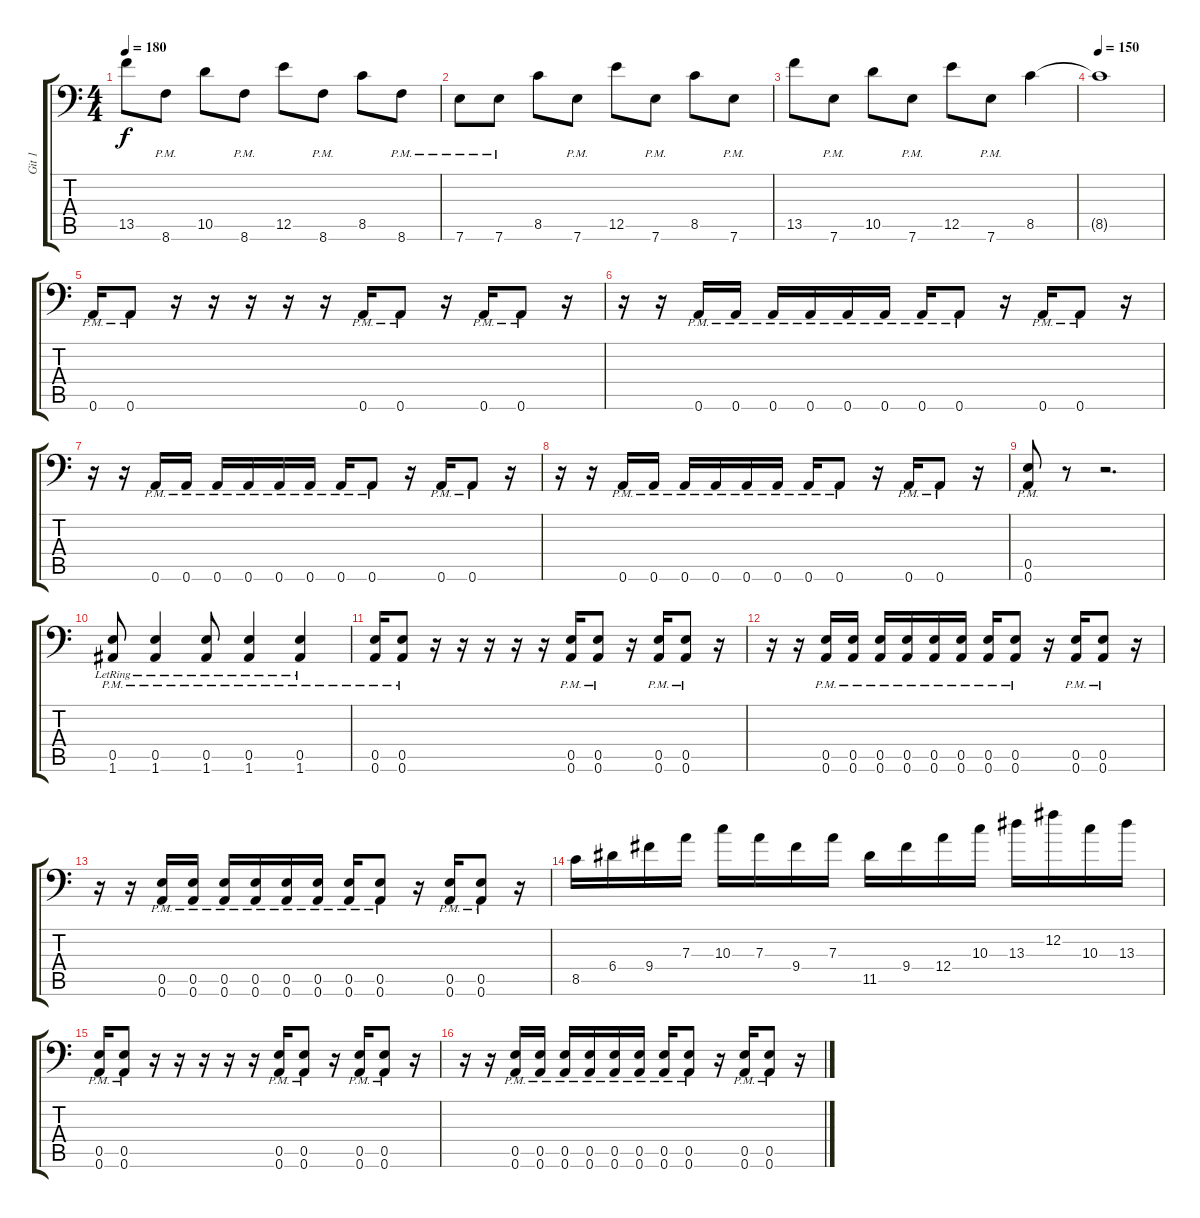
\track ("Git 1" "Git 1") {instrument distortionguitar}
\staff {score tabs}
\tuning (B3 Gb3 D3 A2 E2 A1) {hide}
\ts (4 4)
\tempo 180
\clef f4
\ks c
13.5.8{dy f} 8.6{pm}.8 10.5.8 8.6{pm}.8 12.5.8 8.6{pm}.8 8.5.8 8.6{pm}.8 |
7.6{pm}.8 7.6{pm}.8 8.5.8 7.6{pm}.8 12.5.8 7.6{pm}.8 8.5.8 7.6{pm}.8 |
13.5.8 7.6{pm}.8 10.5.8 7.6{pm}.8 12.5.8 7.6{pm}.8 8.5.4 |
\tempo 150
8.5{t}.1 |
0.6{pm}.16 0.6{pm}.8 r.16 r.16 r.16 r.16 r.16 0.6{pm}.16 0.6{pm}.8 r.16 0.6{pm}.16 0.6{pm}.8 r.16 |
r.16 r.16 0.6{pm}.16 0.6{pm}.16 0.6{pm}.16 0.6{pm}.16 0.6{pm}.16 0.6{pm}.16 0.6{pm}.16 0.6{pm}.8 r.16 0.6{pm}.16 0.6{pm}.8 r.16 |
r.16 r.16 0.6{pm}.16 0.6{pm}.16 0.6{pm}.16 0.6{pm}.16 0.6{pm}.16 0.6{pm}.16 0.6{pm}.16 0.6{pm}.8 r.16 0.6{pm}.16 0.6{pm}.8 r.16 |
r.16 r.16 0.6{pm}.16 0.6{pm}.16 0.6{pm}.16 0.6{pm}.16 0.6{pm}.16 0.6{pm}.16 0.6{pm}.16 0.6{pm}.8 r.16 0.6{pm}.16 0.6{pm}.8 r.16 |
(0.5{pm} 0.6{pm}).8 r.8 r.2{d} |
(0.5{pm lr} 1.6{pm lr}).8 (0.5{pm lr} 1.6{pm lr}).4 (0.5{pm lr} 1.6{pm lr}).8 (0.5{pm lr} 1.6{pm lr}).4 (0.5{pm lr} 1.6{pm lr}).4 |
(0.5{pm} 0.6{pm}).16 (0.5{pm} 0.6{pm}).8 r.16 r.16 r.16 r.16 r.16 (0.5{pm} 0.6{pm}).16 (0.5{pm} 0.6{pm}).8 r.16 (0.5{pm} 0.6{pm}).16 (0.5{pm} 0.6{pm}).8 r.16 |
r.16 r.16 (0.5{pm} 0.6{pm}).16 (0.5{pm} 0.6{pm}).16 (0.5{pm} 0.6{pm}).16 (0.5{pm} 0.6{pm}).16 (0.5{pm} 0.6{pm}).16 (0.5{pm} 0.6{pm}).16 (0.5{pm} 0.6{pm}).16 (0.5{pm} 0.6{pm}).8 r.16 (0.5{pm} 0.6{pm}).16 (0.5{pm} 0.6{pm}).8 r.16 |
r.16 r.16 (0.5{pm} 0.6{pm}).16 (0.5{pm} 0.6{pm}).16 (0.5{pm} 0.6{pm}).16 (0.5{pm} 0.6{pm}).16 (0.5{pm} 0.6{pm}).16 (0.5{pm} 0.6{pm}).16 (0.5{pm} 0.6{pm}).16 (0.5{pm} 0.6{pm}).8 r.16 (0.5{pm} 0.6{pm}).16 (0.5{pm} 0.6{pm}).8 r.16 |
8.5.16 6.4.16 9.4.16 7.3.16 10.3.16 7.3.16 9.4.16 7.3.16 11.5.16 9.4.16 12.4.16 10.3.16 13.3.16 12.2.16 10.3.16 13.3.16 |
(0.5{pm} 0.6{pm}).16 (0.5{pm} 0.6{pm}).8 r.16 r.16 r.16 r.16 r.16 (0.5{pm} 0.6{pm}).16 (0.5{pm} 0.6{pm}).8 r.16 (0.5{pm} 0.6{pm}).16 (0.5{pm} 0.6{pm}).8 r.16 |
r.16 r.16 (0.5{pm} 0.6{pm}).16 (0.5{pm} 0.6{pm}).16 (0.5{pm} 0.6{pm}).16 (0.5{pm} 0.6{pm}).16 (0.5{pm} 0.6{pm}).16 (0.5{pm} 0.6{pm}).16 (0.5{pm} 0.6{pm}).16 (0.5{pm} 0.6{pm}).8 r.16 (0.5{pm} 0.6{pm}).16 (0.5{pm} 0.6{pm}).8 r.16
